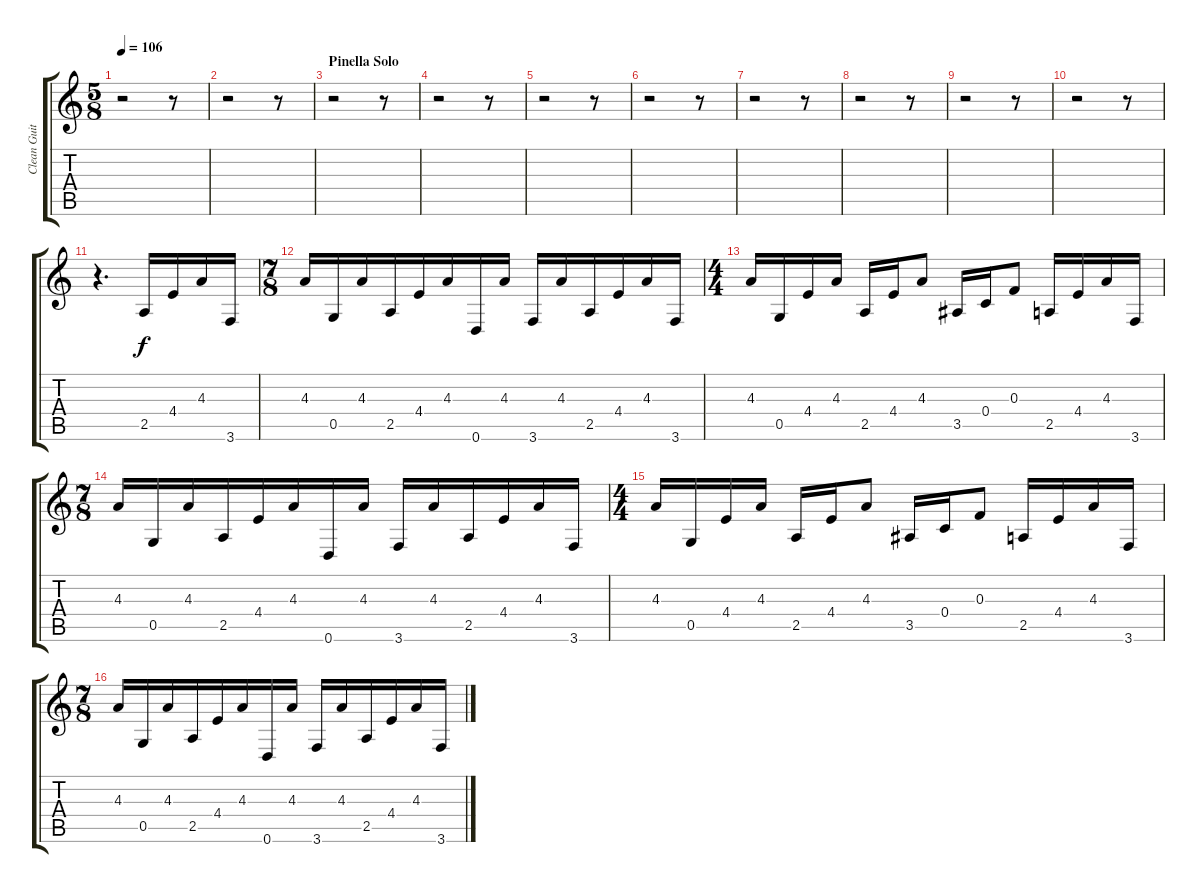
\track ("Clean Guitar Left" "Clean Guit") {instrument electricguitarclean}
\staff {score tabs}
\tuning (D4 A3 F3 C3 G2 D2) {hide}
\ts (5 8)
\tempo 106
\clef g2
\ks c
r.2{dy f} r.8 |
r.2 r.8 |
\section ("" "Pinella Solo")
r.2 r.8 |
r.2 r.8 |
r.2 r.8 |
r.2 r.8 |
r.2 r.8 |
r.2 r.8 |
r.2 r.8 |
r.2 r.8 |
r.4{d} 2.5.16 4.4.16 4.3.16 3.6.16 |
\ts (7 8)
4.3.16 0.5.16 4.3.16 2.5.16 4.4.16 4.3.16 0.6.16 4.3.16 3.6.16 4.3.16 2.5.16 4.4.16 4.3.16 3.6.16 |
\ts (4 4)
4.3.16 0.5.16 4.4.16 4.3.16 2.5.16 4.4.16 4.3.8 3.5.16 0.4.16 0.3.8 2.5.16 4.4.16 4.3.16 3.6.16 |
\ts (7 8)
4.3.16 0.5.16 4.3.16 2.5.16 4.4.16 4.3.16 0.6.16 4.3.16 3.6.16 4.3.16 2.5.16 4.4.16 4.3.16 3.6.16 |
\ts (4 4)
4.3.16 0.5.16 4.4.16 4.3.16 2.5.16 4.4.16 4.3.8 3.5.16 0.4.16 0.3.8 2.5.16 4.4.16 4.3.16 3.6.16 |
\ts (7 8)
4.3.16 0.5.16 4.3.16 2.5.16 4.4.16 4.3.16 0.6.16 4.3.16 3.6.16 4.3.16 2.5.16 4.4.16 4.3.16 3.6.16
